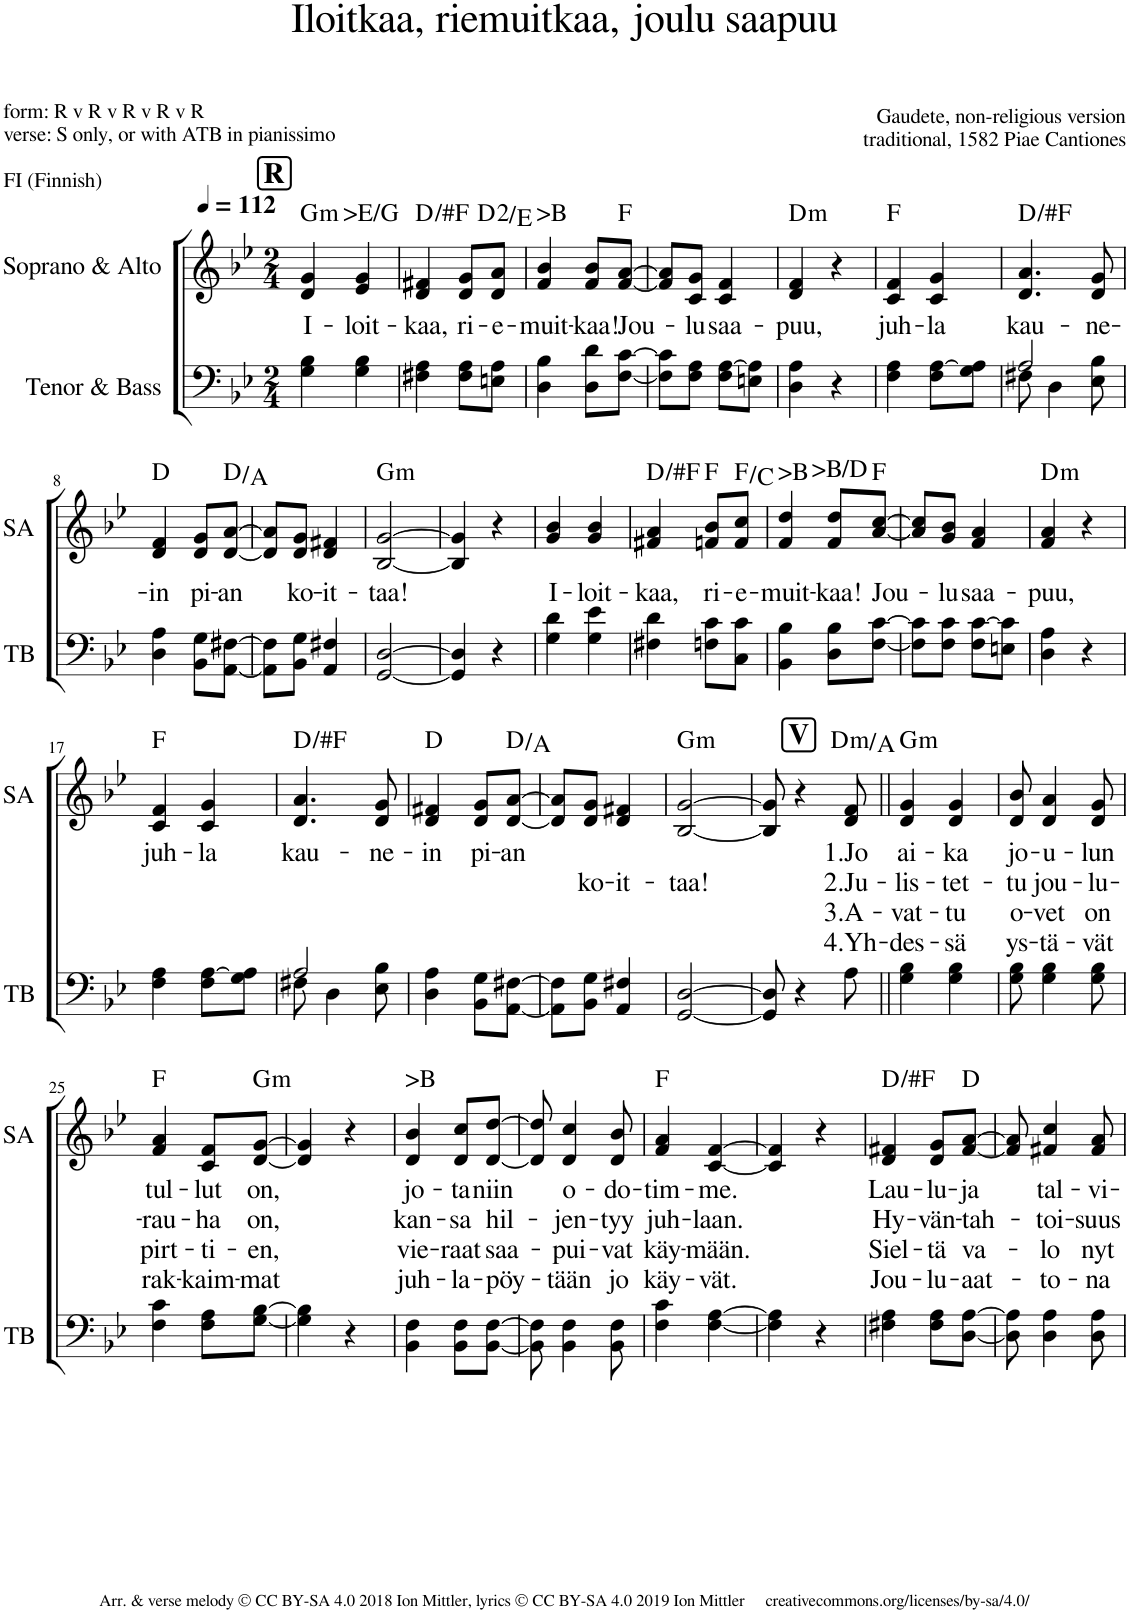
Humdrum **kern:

**kern	**kern	**text	**text	**text	**text	**harte
*part2	*part1	*part1	*part1	*part1	*part1	*part1
*staff2	*staff1	*staff1	*staff1	*staff1	*staff1	*
*I"Tenor &amp; Bass	*I"Soprano &amp; Alto	*	*	*	*	*
*I'TB	*I'SA	*	*	*	*	*
*clefF4	*clefG2	*	*	*	*	*
*k[b-e-]	*k[b-e-]	*	*	*	*	*
*M2/4	*M2/4	*	*	*	*	*
*MM112	*MM112	*	*	*	*	*
!!LO:REH:place=s1:a:B:cj:fs=14:t=R
=1	=1	=1	=1	=1	=1	=1
!	!	!LO:LY:b	!	!	!	!LO:H:kt=m
4G\ 4B-\	4d/ 4g/	I-	.	.	.	G:min
!	!	!LO:LY:b	!	!	!	!LO:H:kt=>E/G
4G\ 4B-\	4e-/ 4g/	-loit-	.	.	.	N
=2	=2	=2	=2	=2	=2	=2
!	!	!LO:LY:b	!	!	!	!
4F#X\ 4A\	4d/ 4f#X/	-kaa,	.	.	.	D:maj
!	!	!LO:LY:b	!	!	!	!
8F#\ 8A\L	8d/ 8g/L	ri-	.	.	.	.
!	!	!LO:LY:b	!	!	!	!
8En\ 8A\J	8d/ 8a/J	-e-	.	.	.	D:maj(2)/2
=3	=3	=3	=3	=3	=3	=3
!	!	!LO:LY:b	!	!	!	!LO:H:kt=>B
4D\ 4B-\	4f/ 4b-/	-muit-	.	.	.	N
!	!	!LO:LY:b	!	!	!	!
8D\ 8d\L	8f/ 8b-/L	-kaa!	.	.	.	.
!	!	!LO:LY:b	!	!	!	!
[8F\ [8c\J	[8f/ [8a/J	Jou-	.	.	.	F:maj
=4	=4	=4	=4	=4	=4	=4
8F\] 8c\]L	8f/] 8a/]L	.	.	.	.	.
!	!	!LO:LY:b	!	!	!	!
8F\ 8A\J	8c/ 8g/J	-lu	.	.	.	.
!	!	!LO:LY:b	!	!	!	!
8F\ [8A\L	4c/ 4f/	saa-	.	.	.	.
8En\ 8A\]J	.	.	.	.	.	.
=5	=5	=5	=5	=5	=5	=5
!	!	!LO:LY:b	!	!	!	!LO:H:kt=m
4D\ 4A\	4d/ 4f/	-puu,	.	.	.	D:min
4r	4r	.	.	.	.	.
=6	=6	=6	=6	=6	=6	=6
!	!	!LO:LY:b	!	!	!	!
4F\ 4A\	4c/ 4f/	juh-	.	.	.	F:maj
!	!	!LO:LY:b	!	!	!	!
8F\ [8A\L	4c/ 4g/	-la	.	.	.	.
8G\ 8A\]J	.	.	.	.	.	.
=7	=7	=7	=7	=7	=7	=7
*^	*	*	*	*	*	*
!	!	!	!LO:LY:b	!	!	!	!
2A/	8F#X\	4.d/ 4.a/	kau-	.	.	.	D:maj
.	4D\	.	.	.	.	.	.
!	!	!	!LO:LY:b	!	!	!	!
.	8E-\ 8B-\	8d/ 8g/	-ne-	.	.	.	.
!!LO:LB:g=z
=8	=8	=8	=8	=8	=8	=8	=8
!	!	!	!LO:LY:b	!	!	!	!
*v	*v	*	*	*	*	*	*
4D\ 4A\	4d/ 4f/	-in	.	.	.	D:maj
!	!	!LO:LY:b	!	!	!	!
8BB-\ 8G\L	8d/ 8g/L	pi-	.	.	.	.
!	!	!LO:LY:b	!	!	!	!
[8AA\ [8F#X\J	[8d/ [8a/J	-an	.	.	.	D:maj/5
=9	=9	=9	=9	=9	=9	=9
8AA\] 8F#\]L	8d/] 8a/]L	.	.	.	.	.
!	!	!LO:LY:b	!	!	!	!
8BB-\ 8G\J	8d/ 8g/J	ko-	.	.	.	.
!	!	!LO:LY:b	!	!	!	!
4AA/ 4F#X/	4d/ 4f#X/	-it-	.	.	.	.
=10	=10	=10	=10	=10	=10	=10
!	!	!LO:LY:b	!	!	!	!LO:H:kt=m
[2GG/ [2D/	[2B-/ [2g/	-taa!	.	.	.	G:min
=11	=11	=11	=11	=11	=11	=11
4GG/] 4D/]	4B-/] 4g/]	.	.	.	.	.
4r	4r	.	.	.	.	.
=12	=12	=12	=12	=12	=12	=12
!	!	!LO:LY:b	!	!	!	!
4G\ 4d\	4g/ 4b-/	I-	.	.	.	.
!	!	!LO:LY:b	!	!	!	!
4G\ 4e-\	4g/ 4b-/	-loit-	.	.	.	.
=13	=13	=13	=13	=13	=13	=13
!	!	!LO:LY:b	!	!	!	!
4F#X\ 4d\	4f#X/ 4a/	-kaa,	.	.	.	D:maj
!	!	!LO:LY:b	!	!	!	!
8Fn\ 8c\L	8fn/ 8b-/L	ri-	.	.	.	F:maj
!	!	!LO:LY:b	!	!	!	!
8C\ 8c\J	8f/ 8cc/J	-e-	.	.	.	F:maj/5
=14	=14	=14	=14	=14	=14	=14
!	!	!LO:LY:b	!	!	!	!LO:H:kt=>B
4BB-\ 4B-\	4f/ 4dd/	-muit-	.	.	.	N
!	!	!LO:LY:b	!	!	!	!LO:H:kt=>B/D
8D\ 8B-\L	8f/ 8dd/L	-kaa!	.	.	.	N
!	!	!LO:LY:b	!	!	!	!
[8F\ [8c\J	[8a/ [8cc/J	Jou-	.	.	.	F:maj
=15	=15	=15	=15	=15	=15	=15
8F\] 8c\]L	8a/] 8cc/]L	.	.	.	.	.
!	!	!LO:LY:b	!	!	!	!
8F\ 8c\J	8g/ 8b-/J	-lu	.	.	.	.
!	!	!LO:LY:b	!	!	!	!
8F\ [8c\L	4f/ 4a/	saa-	.	.	.	.
8En\ 8c\]J	.	.	.	.	.	.
=16	=16	=16	=16	=16	=16	=16
!	!	!LO:LY:b	!	!	!	!LO:H:kt=m
4D\ 4A\	4f/ 4a/	-puu,	.	.	.	D:min
4r	4r	.	.	.	.	.
!!LO:LB:g=z
=17	=17	=17	=17	=17	=17	=17
!	!	!LO:LY:b	!	!	!	!
4F\ 4A\	4c/ 4f/	juh-	.	.	.	F:maj
!	!	!LO:LY:b	!	!	!	!
8F\ [8A\L	4c/ 4g/	-la	.	.	.	.
8G\ 8A\]J	.	.	.	.	.	.
=18	=18	=18	=18	=18	=18	=18
*^	*	*	*	*	*	*
!	!	!	!LO:LY:b	!	!	!	!
2A/	8F#X\	4.d/ 4.a/	kau-	.	.	.	D:maj
.	4D\	.	.	.	.	.	.
!	!	!	!LO:LY:b	!	!	!	!
.	8E-\ 8B-\	8d/ 8g/	-ne-	.	.	.	.
=19	=19	=19	=19	=19	=19	=19	=19
!	!	!	!LO:LY:b	!	!	!	!
*v	*v	*	*	*	*	*	*
4D\ 4A\	4d/ 4f#X/	-in	.	.	.	D:maj
!	!	!LO:LY:b	!	!	!	!
8BB-\ 8G\L	8d/ 8g/L	pi-	.	.	.	.
!	!	!LO:LY:b	!	!	!	!
[8AA\ [8F#X\J	[8d/ [8a/J	-an	.	.	.	D:maj/5
=20	=20	=20	=20	=20	=20	=20
8AA\] 8F#\]L	8d/] 8a/]L	.	.	.	.	.
!	!	!	!LO:LY:b	!	!	!
8BB-\ 8G\J	8d/ 8g/J	.	ko-	.	.	.
!	!	!	!LO:LY:b	!	!	!
4AA/ 4F#X/	4d/ 4f#X/	.	-it-	.	.	.
=21	=21	=21	=21	=21	=21	=21
!	!	!	!LO:LY:b	!	!	!LO:H:kt=m
[2GG/ [2D/	[2B-/ [2g/	.	-taa!	.	.	G:min
!!LO:REH:place=s1:a:B:cj:fs=14:t=V:qo=1.5
=22	=22	=22	=22	=22	=22	=22
8GG/] 8D/]	8B-/] 8g/]	.	.	.	.	.
4r	4r	.	.	.	.	.
!	!	!LO:LY:b	!LO:LY:b	!LO:LY:b	!LO:LY:b	!LO:H:kt=m
8A\	8d/ 8f/	1.Jo	2.Ju-	3.A-	4.Yh-	D:min/5
=23||	=23||	=23||	=23||	=23||	=23||	=23||
!	!	!LO:LY:b	!LO:LY:b	!LO:LY:b	!LO:LY:b	!LO:H:kt=m
4G\ 4B-\	4d/ 4g/	ai-	-lis-	-vat-	-des-	G:min
!	!	!LO:LY:b	!LO:LY:b	!LO:LY:b	!LO:LY:b	!
4G\ 4B-\	4d/ 4g/	-ka	-tet-	-tu	-sä	.
=24	=24	=24	=24	=24	=24	=24
!	!	!LO:LY:b	!LO:LY:b	!LO:LY:b	!LO:LY:b	!
8G\ 8B-\	8d/ 8b-/	jo-	-tu	o-	ys-	.
!	!	!LO:LY:b	!LO:LY:b	!LO:LY:b	!LO:LY:b	!
4G\ 4B-\	4d/ 4a/	-u-	jou-	-vet	-tä-	.
!	!	!LO:LY:b	!LO:LY:b	!LO:LY:b	!LO:LY:b	!
8G\ 8B-\	8d/ 8g/	-lun	-lu-	on	-vät	.
!!LO:LB:g=z
=25	=25	=25	=25	=25	=25	=25
!	!	!LO:LY:b	!LO:LY:b	!LO:LY:b	!LO:LY:b	!
4F\ 4c\	4f/ 4a/	tul-	-rau-	pirt-	rak-	F:maj
!	!	!LO:LY:b	!LO:LY:b	!LO:LY:b	!LO:LY:b	!
8F\ 8A\L	8c/ 8f/L	-lut	-ha	-ti-	-kaim-	.
!	!	!LO:LY:b	!LO:LY:b	!LO:LY:b	!LO:LY:b	!LO:H:kt=m
[8G\ [8B-\J	[8d/ [8g/J	on,	on,	-en,	-mat	G:min
=26	=26	=26	=26	=26	=26	=26
4G\] 4B-\]	4d/] 4g/]	.	.	.	.	.
4r	4r	.	.	.	.	.
=27	=27	=27	=27	=27	=27	=27
!	!	!LO:LY:b	!LO:LY:b	!LO:LY:b	!LO:LY:b	!LO:H:kt=>B
4BB-\ 4F\	4d/ 4b-/	jo-	kan-	vie-	juh-	N
!	!	!LO:LY:b	!LO:LY:b	!LO:LY:b	!LO:LY:b	!
8BB-\ 8F\L	8d/ 8cc/L	-ta	-sa	-raat	-la-	.
!	!	!LO:LY:b	!LO:LY:b	!LO:LY:b	!LO:LY:b	!
[8BB-\ [8F\J	[8d/ [8dd/J	niin	hil-	saa-	-pöy-	.
=28	=28	=28	=28	=28	=28	=28
8BB-\] 8F\]	8d/] 8dd/]	.	.	.	.	.
!	!	!LO:LY:b	!LO:LY:b	!LO:LY:b	!LO:LY:b	!
4BB-\ 4F\	4d/ 4cc/	o-	-jen-	-pui-	-tään	.
!	!	!LO:LY:b	!LO:LY:b	!LO:LY:b	!LO:LY:b	!
8BB-\ 8F\	8d/ 8b-/	-do-	-tyy	-vat	jo	.
=29	=29	=29	=29	=29	=29	=29
!	!	!LO:LY:b	!LO:LY:b	!LO:LY:b	!LO:LY:b	!
4F\ 4c\	4f/ 4a/	-tim-	juh-	käy-	käy-	F:maj
!	!	!LO:LY:b	!LO:LY:b	!LO:LY:b	!LO:LY:b	!
[4F\ [4A\	[4c/ [4f/	-me.	-laan.	-mään.	-vät.	.
=30	=30	=30	=30	=30	=30	=30
4F\] 4A\]	4c/] 4f/]	.	.	.	.	.
4r	4r	.	.	.	.	.
=31	=31	=31	=31	=31	=31	=31
!	!	!LO:LY:b	!LO:LY:b	!LO:LY:b	!LO:LY:b	!
4F#X\ 4A\	4d/ 4f#X/	Lau-	Hy-	Siel-	Jou-	D:maj
!	!	!LO:LY:b	!LO:LY:b	!LO:LY:b	!LO:LY:b	!
8F#\ 8A\L	8d/ 8g/L	-lu-	-vän-	-tä	-lu-	.
!	!	!LO:LY:b	!LO:LY:b	!LO:LY:b	!LO:LY:b	!
[8D\ [8A\J	[8f#/ [8a/J	-ja	-tah-	va-	-aat-	D:maj
=32	=32	=32	=32	=32	=32	=32
8D\] 8A\]	8f#/] 8a/]	.	.	.	.	.
!	!	!LO:LY:b	!LO:LY:b	!LO:LY:b	!LO:LY:b	!
4D\ 4A\	4f#X/ 4cc/	tal-	-toi-	-lo	-to-	.
!	!	!LO:LY:b	!LO:LY:b	!LO:LY:b	!LO:LY:b	!
8D\ 8A\	8f#/ 8a/	-vi-	-suus	nyt	-na	.
=	=	=	=	=	=	=
*-	*-	*-	*-	*-	*-	*-
